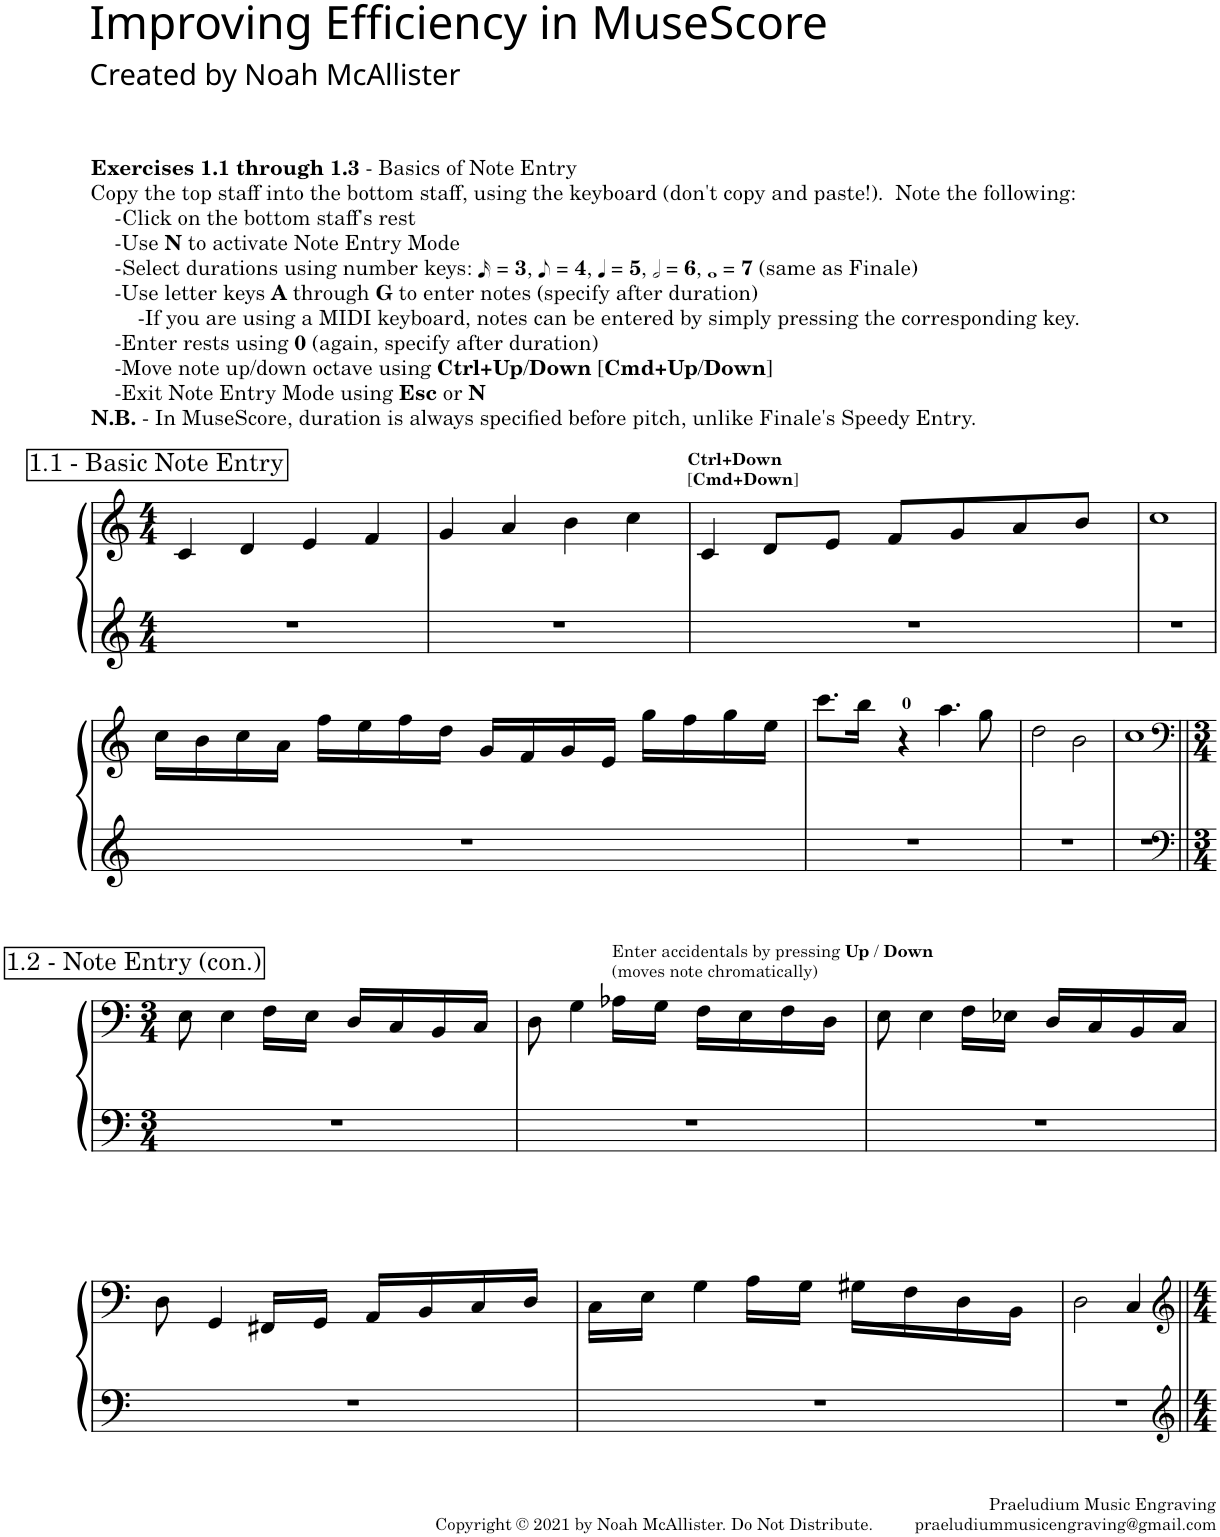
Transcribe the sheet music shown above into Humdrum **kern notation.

**kern	**kern
*part1	*part1
*staff2	*staff1
*I"Piano	*
*I'Pno.	*
*clefG2	*clefG2
*k[]	*k[]
*M4/4	*M4/4
!!LO:REH:place=s1:a:fs=12:t=1.1 - Basic Note Entry
=1	=1
1r	4c/
.	4d/
.	4e/
.	4f/
=2	=2
1r	4g/
.	4a/
.	4b\
.	4cc\
=3	=3
!	!LO:TX:a:B:t=Ctrl+Down
!	!LO:TX:a:t=[
!	!LO:TX:a:B:t=Cmd+Down
!	!LO:TX:a:t=]
1r	4c/
.	8d/L
.	8e/J
.	8f/L
.	8g/
.	8a/
.	8b/J
=4	=4
1r	1cc
!!LO:LB:g=z
=5	=5
1r	16cc\LL
.	16b\
.	16cc\
.	16a\JJ
.	16ff\LL
.	16ee\
.	16ff\
.	16dd\JJ
.	16g/LL
.	16f/
.	16g/
.	16e/JJ
.	16gg\LL
.	16ff\
.	16gg\
.	16ee\JJ
=6	=6
1r	8.ccc\L
.	16bb\Jk
!	!LO:TX:a:B:t=0
.	4r
.	4.aa\
.	8gg\
=7	=7
1r	2dd\
.	2b\
=8	=8
1r	1cc
!!LO:LB:g=z
!!LO:REH:place=s1:a:fs=12:t=1.2 - Note Entry (con.)
=9||	=9||
*clefF4	*clefF4
*M3/4	*M3/4
2.r	8E\
.	4E\
.	16F\LL
.	16E\JJ
.	16D/LL
.	16C/
.	16BB/
.	16C/JJ
=10	=10
2.r	8D\
.	4G\
!	!LO:TX:a:t=Enter accidentals by pressing
!	!LO:TX:a:B:t=Up
!	!LO:TX:a:t=/
!	!LO:TX:a:B:t=Down
!	!LO:TX:a:t=(moves note chromatically)
.	16A-X\LL
.	16G\JJ
.	16F\LL
.	16E\
.	16F\
.	16D\JJ
=11	=11
2.r	8E\
.	4E\
.	16F\LL
.	16E-X\JJ
.	16D/LL
.	16C/
.	16BB/
.	16C/JJ
!!LO:LB:g=z
=12	=12
2.r	8D\
.	4GG/
.	16FF#X/LL
.	16GG/JJ
.	16AA/LL
.	16BB/
.	16C/
.	16D/JJ
=13	=13
2.r	16C\LL
.	16E\JJ
.	4G\
.	16A\LL
.	16G\JJ
.	16G#X\LL
.	16F\
.	16D\
.	16BB\JJ
=14	=14
2.r	2D\
.	4C/
=||	=||
*-	*-
